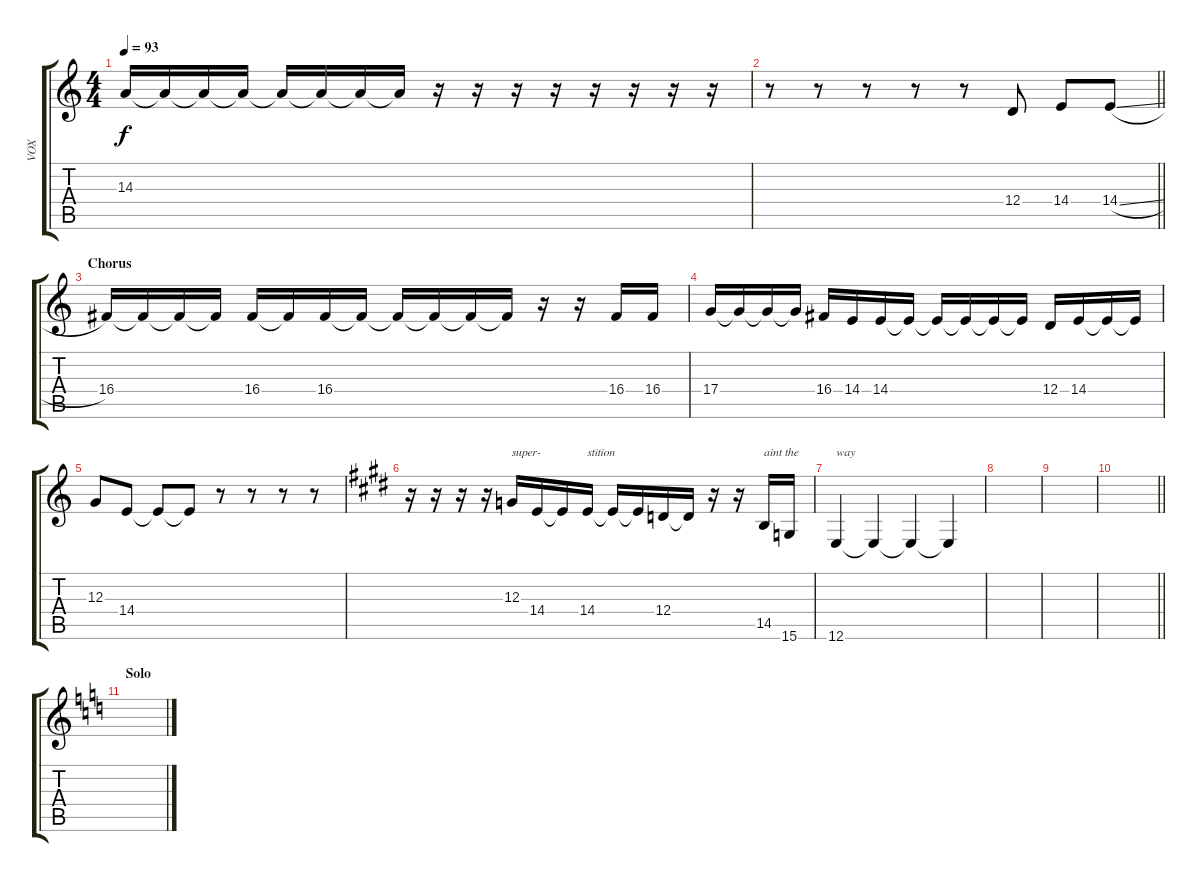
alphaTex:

\track ("VOX" "VOX") {instrument lead6voice}
\staff {score tabs}
\tuning (E4 B3 G3 D3 A2 E2) {hide}
\ts (4 4)
\tempo 93
\clef g2
\ks c
14.3{t}.16{dy f} 14.3{t}.16 14.3{t}.16 14.3{t}.16 14.3{t}.16 14.3{t}.16 14.3{t}.16 14.3{t}.16 r.16 r.16 r.16 r.16 r.16 r.16 r.16 r.16 |
\barLineRight lightlight
r.8 r.8 r.8 r.8 r.8 12.4.8 14.4.8 14.4{sl}.8 |
\section ("" "Chorus")
16.4.16 16.4{t}.16 16.4{t}.16 16.4{t}.16 16.4.16 16.4{t}.16 16.4.16 16.4{t}.16 16.4{t}.16 16.4{t}.16 16.4{t}.16 16.4{t}.16 r.16 r.16 16.4.16 16.4.16 |
17.4.16 17.4{t}.16 17.4{t}.16 17.4{t}.16 16.4.16 14.4.16 14.4.16 14.4{t}.16 14.4{t}.16 14.4{t}.16 14.4{t}.16 14.4{t}.16 12.4.16 14.4.16 14.4{t}.16 14.4{t}.16 |
12.3.8 14.4.8 14.4{t}.8 14.4{t}.8 r.8 r.8 r.8 r.8 |
\ks e
r.16 r.16 r.16 r.16 12.3.16{txt "super-"} 14.4.16 14.4{t}.16 14.4.16{txt "stition"} 14.4{t}.16 14.4{t}.16 12.4.16 12.4{t}.16 r.16 r.16 14.5.16{txt "aint the"} 15.6.16 |
12.6.4{txt "way"} 12.6{t}.4 12.6{t}.4 12.6{t}.4 |
|
|
\barLineRight lightlight
|
\section ("" "Solo")
\ks c
